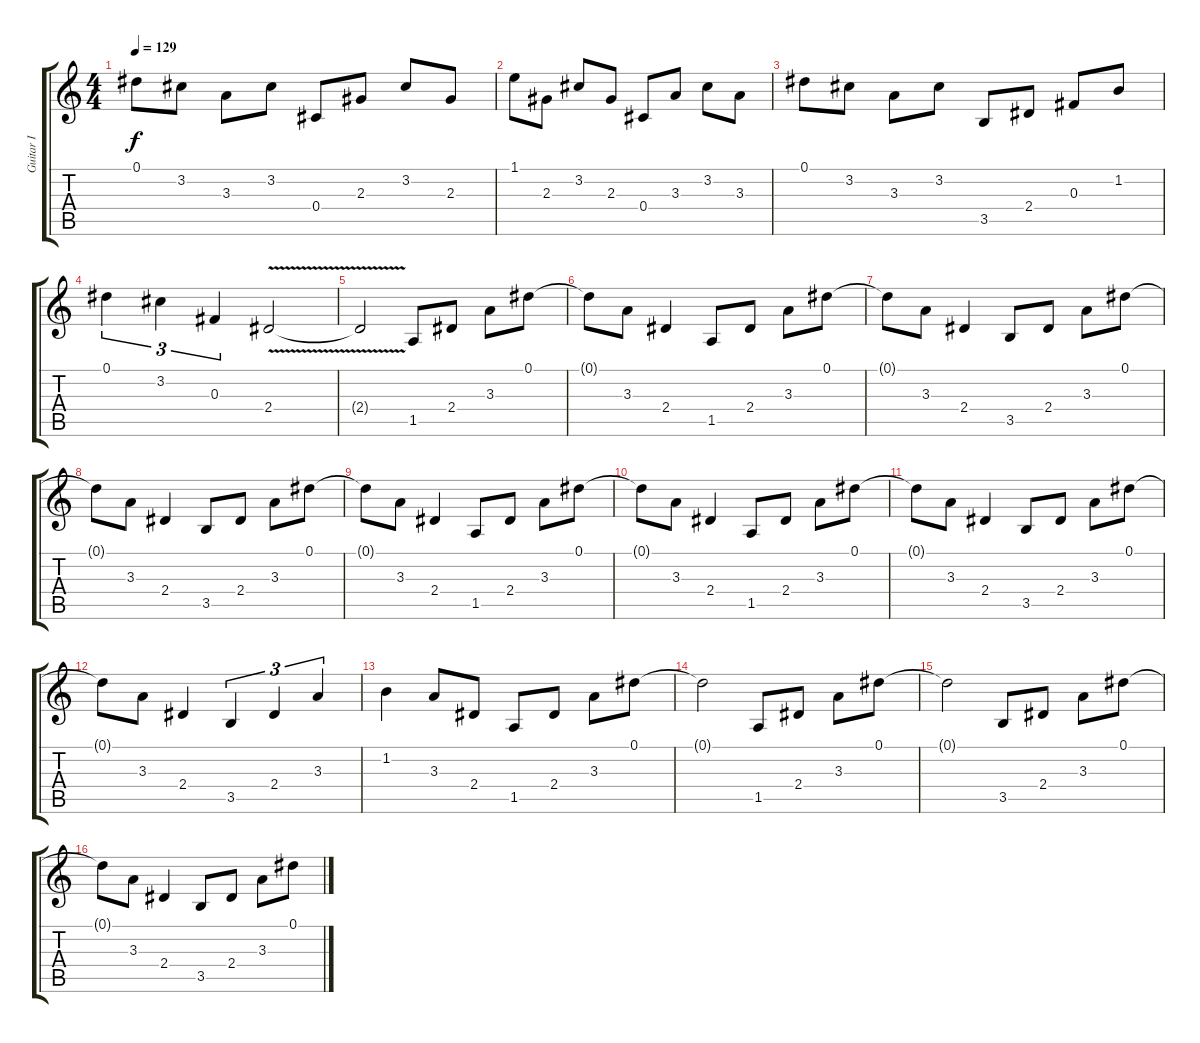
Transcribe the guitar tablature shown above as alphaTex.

\track ("Guitar I" "Guitar I") {instrument overdrivenguitar}
\staff {score tabs}
\tuning (Eb4 Bb3 Gb3 Db3 Ab2 Eb2) {hide}
\ts (4 4)
\tempo 129
\clef g2
\ks c
0.1.8{dy f} 3.2.8 3.3.8 3.2.8 0.4.8 2.3.8 3.2.8{volume 11 balance 8} 2.3.8 |
1.1.8 2.3.8 3.2.8 2.3.8 0.4.8{volume 11 balance 8} 3.3.8 3.2.8 3.3.8 |
0.1.8 3.2.8 3.3.8 3.2.8 3.5.8 2.4.8 0.3.8 1.2.8 |
0.1.4{tu (3 2)} 3.2.4{tu (3 2)} 0.3.4{tu (3 2)} 2.4{v}.2 |
2.4{t}.2 1.5.8{volume 11 balance 8} 2.4.8 3.3.8 0.1.8 |
0.1{t}.8 3.3.8 2.4.4 1.5.8 2.4.8 3.3.8 0.1.8 |
0.1{t}.8 3.3.8 2.4.4 3.5.8 2.4.8 3.3.8 0.1.8 |
0.1{t}.8 3.3.8 2.4.4 3.5.8 2.4.8 3.3.8 0.1.8 |
0.1{t}.8 3.3.8 2.4.4 1.5.8 2.4.8 3.3.8 0.1.8 |
0.1{t}.8 3.3.8 2.4.4 1.5.8 2.4.8 3.3.8 0.1.8 |
0.1{t}.8 3.3.8 2.4.4 3.5.8 2.4.8 3.3.8 0.1.8 |
0.1{t}.8 3.3.8 2.4.4 3.5.4{tu (3 2)} 2.4.4{tu (3 2)} 3.3.4{tu (3 2)} |
1.2.4 3.3.8 2.4.8 1.5.8 2.4.8 3.3.8 0.1.8 |
0.1{t}.2 1.5.8 2.4.8 3.3.8 0.1.8 |
0.1{t}.2 3.5.8 2.4.8 3.3.8 0.1.8 |
0.1{t}.8 3.3.8 2.4.4 3.5.8 2.4.8 3.3.8 0.1.8
